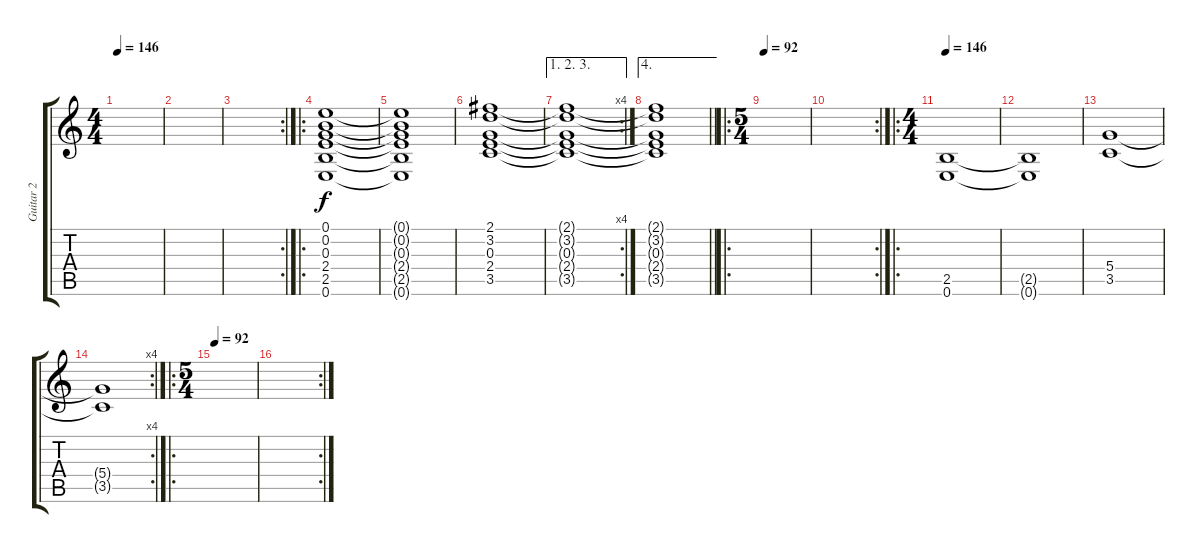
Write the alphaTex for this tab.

\track ("Guitar 2" "Guitar 2") {instrument overdrivenguitar}
\staff {score tabs}
\tuning (E4 B3 G3 D3 A2 E2) {hide}
\ts (4 4)
\tempo 146
\clef g2
\ks c
|
|
\rc 2
|
\ro
(0.1 0.2 0.3 2.4 2.5 0.6).1{volume 8} |
(0.1{t} 0.2{t} 0.3{t} 2.4{t} 2.5{t} 0.6{t}).1 |
(2.1 3.2 0.3 2.4 3.5).1 |
\ae (1 2 3)
\rc 4
(2.1{t} 3.2{t} 0.3{t} 2.4{t} 3.5{t}).1 |
\ae 4
\barLineRight lightlight
(2.1{t} 3.2{t} 0.3{t} 2.4{t} 3.5{t}).1 |
\ro
\ts (5 4)
\tempo 92
|
\rc 2
|
\ro
\ts (4 4)
\tempo 146
(2.5 0.6).1 |
(2.5{t} 0.6{t}).1 |
(5.4 3.5).1 |
\rc 4
(5.4{t} 3.5{t}).1 |
\ro
\ts (5 4)
\tempo 92
|
\rc 2
